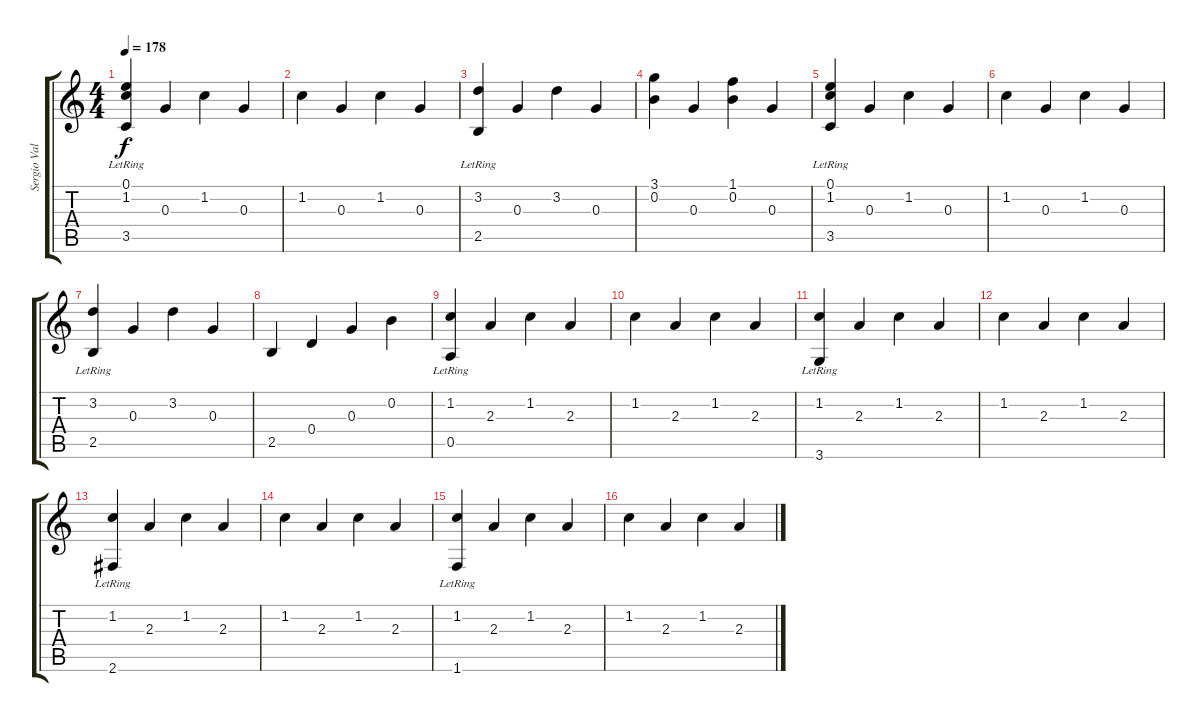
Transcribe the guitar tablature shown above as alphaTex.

\track ("Sergio Vallín" "Sergio Val") {instrument acousticguitarsteel}
\staff {score tabs}
\tuning (E4 B3 G3 D3 A2 E2) {hide}
\ts (4 4)
\tempo 178
\clef g2
\ks c
(0.1 1.2 3.5{lr}).4{dy f} 0.3.4 1.2.4 0.3.4 |
1.2.4 0.3.4 1.2.4 0.3.4 |
(3.2 2.5{lr}).4 0.3.4 3.2.4 0.3.4 |
(3.1 0.2).4 0.3.4 (1.1 0.2).4 0.3.4 |
(0.1 1.2 3.5{lr}).4 0.3.4 1.2.4 0.3.4 |
1.2.4 0.3.4 1.2.4 0.3.4 |
(3.2 2.5{lr}).4 0.3.4 3.2.4 0.3.4 |
2.5.4 0.4.4 0.3.4 0.2.4 |
(1.2 0.5{lr}).4 2.3.4 1.2.4 2.3.4 |
1.2.4 2.3.4 1.2.4 2.3.4 |
(1.2 3.6{lr}).4 2.3.4 1.2.4 2.3.4 |
1.2.4 2.3.4 1.2.4 2.3.4 |
(1.2 2.6{lr}).4 2.3.4 1.2.4 2.3.4 |
1.2.4 2.3.4 1.2.4 2.3.4 |
(1.2 1.6{lr}).4 2.3.4 1.2.4 2.3.4 |
1.2.4 2.3.4 1.2.4 2.3.4
